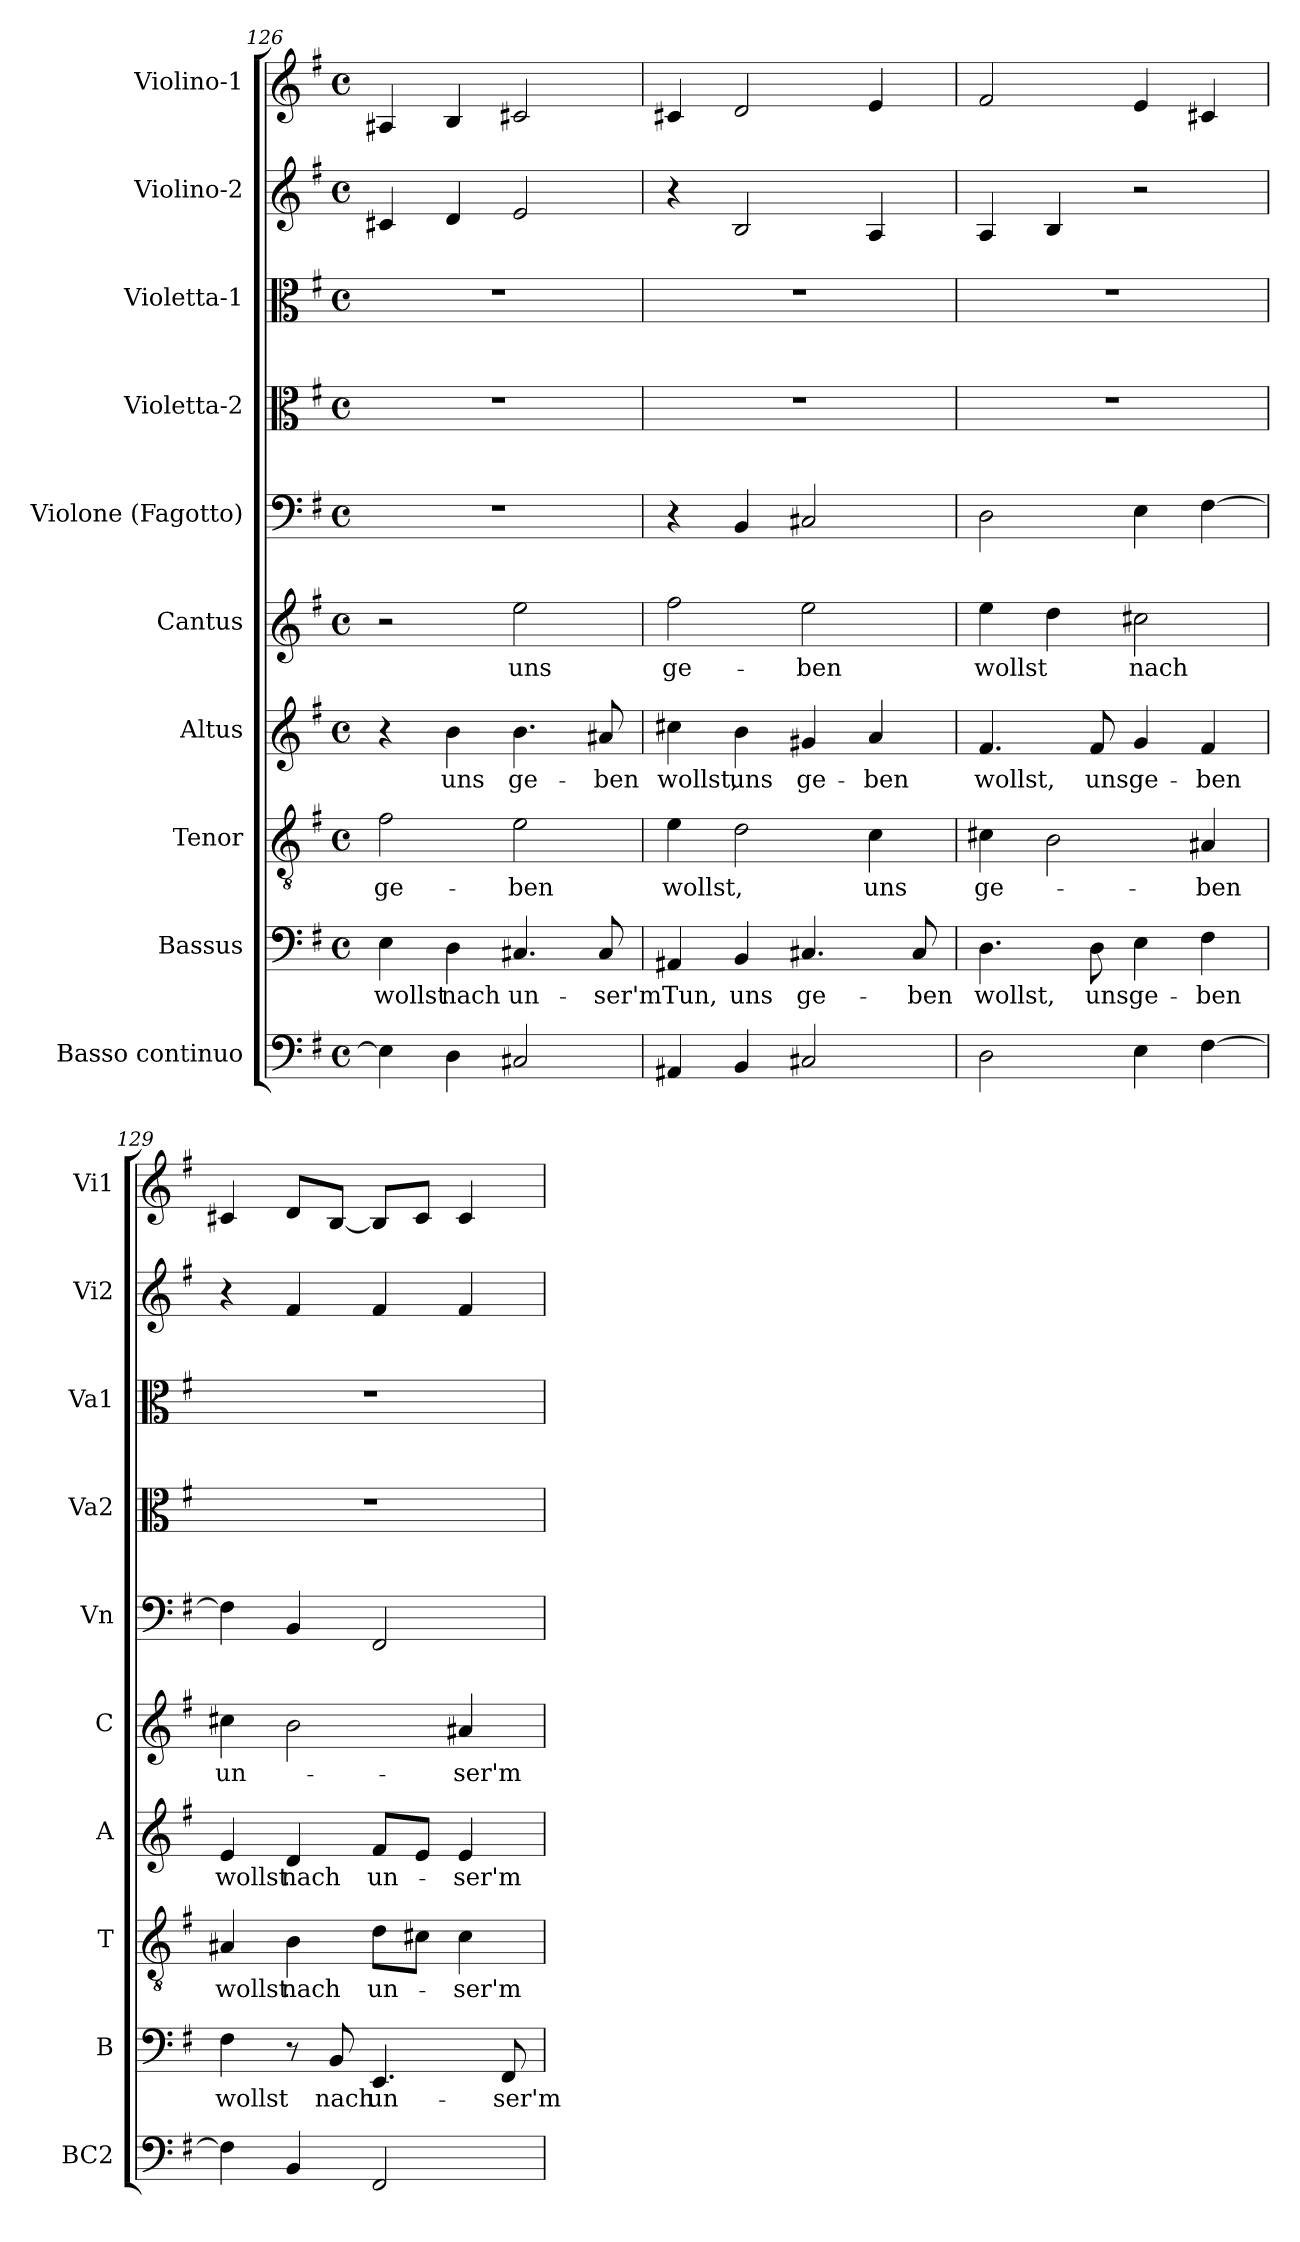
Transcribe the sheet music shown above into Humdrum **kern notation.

**kern	**kern	**text	**kern	**text	**kern	**text	**kern	**text	**kern	**kern	**kern	**kern	**kern
*part10	*part9	*part9	*part8	*part8	*part7	*part7	*part6	*part6	*part5	*part4	*part3	*part2	*part1
*staff10	*staff9	*staff9	*staff8	*staff8	*staff7	*staff7	*staff6	*staff6	*staff5	*staff4	*staff3	*staff2	*staff1
*I"Basso continuo	*I"Bassus	*	*I"Tenor	*	*I"Altus	*	*I"Cantus	*	*I"Violone (Fagotto)	*I"Violetta-2	*I"Violetta-1	*I"Violino-2	*I"Violino-1
*I'BC2	*I'B	*	*I'T	*	*I'A	*	*I'C	*	*I'Vn	*I'Va2	*I'Va1	*I'Vi2	*I'Vi1
*clefF4	*clefF4	*	*clefGv2	*	*clefG2	*	*clefG2	*	*clefF4	*clefC3	*clefC3	*clefG2	*clefG2
*k[f#]	*k[f#]	*	*k[f#]	*	*k[f#]	*	*k[f#]	*	*k[f#]	*k[f#]	*k[f#]	*k[f#]	*k[f#]
*G:	*G:	*	*G:	*	*G:	*	*G:	*	*G:	*G:	*G:	*G:	*G:
*M4/4	*M4/4	*	*M4/4	*	*M4/4	*	*M4/4	*	*M4/4	*M4/4	*M4/4	*M4/4	*M4/4
*met(c)	*met(c)	*	*met(c)	*	*met(c)	*	*met(c)	*	*met(c)	*met(c)	*met(c)	*met(c)	*met(c)
=126	=126	=126	=126	=126	=126	=126	=126	=126	=126	=126	=126	=126	=126
!	!	!LO:LY:b	!	!	!	!	!	!	!	!	!	!	!
!	!	!	!	!LO:LY:b	!	!	!	!	!	!	!	!	!
4E\]	4E\	wollst	2f#\	ge-	4r	.	2r	.	1r	1r	1r	4c#X/	4A#X/
!	!	!LO:LY:b	!	!	!	!	!	!	!	!	!	!	!
!	!	!	!	!	!	!LO:LY:b	!	!	!	!	!	!	!
4D\	4D\	nach	.	.	4b\	uns	.	.	.	.	.	4d/	4B/
!	!	!LO:LY:b	!	!	!	!	!	!	!	!	!	!	!
!	!	!	!	!LO:LY:b	!	!	!	!	!	!	!	!	!
!	!	!	!	!	!	!LO:LY:b	!	!	!	!	!	!	!
!	!	!	!	!	!	!	!	!LO:LY:b	!	!	!	!	!
2C#X/	4.C#X/	un-	2e\	-ben	4.b\	ge-	2ee\	uns	.	.	.	2e/	2c#X/
!	!	!LO:LY:b	!	!	!	!	!	!	!	!	!	!	!
!	!	!	!	!	!	!LO:LY:b	!	!	!	!	!	!	!
.	8C#/	-ser'm	.	.	8a#X/	-ben	.	.	.	.	.	.	.
!!LO:LB:g=z
=127	=127	=127	=127	=127	=127	=127	=127	=127	=127	=127	=127	=127	=127
!	!	!LO:LY:b	!	!	!	!	!	!	!	!	!	!	!
!	!	!	!	!LO:LY:b	!	!	!	!	!	!	!	!	!
!	!	!	!	!	!	!LO:LY:b	!	!	!	!	!	!	!
!	!	!	!	!	!	!	!	!LO:LY:b	!	!	!	!	!
4AA#X/	4AA#X/	Tun,	4e\	wollst,	4cc#X\	wollst,	2ff#\	ge-	4r	1r	1r	4r	4c#X/
!	!	!LO:LY:b	!	!	!	!	!	!	!	!	!	!	!
!	!	!	!	!	!	!LO:LY:b	!	!	!	!	!	!	!
4BB/	4BB/	uns	2d\	.	4b\	uns	.	.	4BB/	.	.	2B/	2d/
!	!	!LO:LY:b	!	!	!	!	!	!	!	!	!	!	!
!	!	!	!	!	!	!LO:LY:b	!	!	!	!	!	!	!
!	!	!	!	!	!	!	!	!LO:LY:b	!	!	!	!	!
2C#X/	4.C#X/	ge-	.	.	4g#X/	ge-	2ee\	-ben	2C#X/	.	.	.	.
!	!	!	!	!LO:LY:b	!	!	!	!	!	!	!	!	!
!	!	!	!	!	!	!LO:LY:b	!	!	!	!	!	!	!
.	.	.	4c\	uns	4a/	-ben	.	.	.	.	.	4A/	4e/
!	!	!LO:LY:b	!	!	!	!	!	!	!	!	!	!	!
.	8C#/	-ben	.	.	.	.	.	.	.	.	.	.	.
=128	=128	=128	=128	=128	=128	=128	=128	=128	=128	=128	=128	=128	=128
!	!	!LO:LY:b	!	!	!	!	!	!	!	!	!	!	!
!	!	!	!	!LO:LY:b	!	!	!	!	!	!	!	!	!
!	!	!	!	!	!	!LO:LY:b	!	!	!	!	!	!	!
!	!	!	!	!	!	!	!	!LO:LY:b	!	!	!	!	!
2D\	4.D\	wollst,	4c#X\	ge-	4.f#/	wollst,	4ee\	wollst	2D\	1r	1r	4A/	2f#/
.	.	.	2B\	.	.	.	4dd\	.	.	.	.	4B/	.
!	!	!LO:LY:b	!	!	!	!	!	!	!	!	!	!	!
!	!	!	!	!	!	!LO:LY:b	!	!	!	!	!	!	!
.	8D\	uns	.	.	8f#/	uns	.	.	.	.	.	.	.
!	!	!LO:LY:b	!	!	!	!	!	!	!	!	!	!	!
!	!	!	!	!	!	!LO:LY:b	!	!	!	!	!	!	!
!	!	!	!	!	!	!	!	!LO:LY:b	!	!	!	!	!
4E\	4E\	ge-	.	.	4g/	ge-	2cc#X\	nach	4E\	.	.	2r	4e/
!	!	!LO:LY:b	!	!	!	!	!	!	!	!	!	!	!
!	!	!	!	!LO:LY:b	!	!	!	!	!	!	!	!	!
!	!	!	!	!	!	!LO:LY:b	!	!	!	!	!	!	!
[>4F#\	4F#\	-ben	4A#X/	-ben	4f#/	-ben	.	.	[>4F#\	.	.	.	4c#X/
=129	=129	=129	=129	=129	=129	=129	=129	=129	=129	=129	=129	=129	=129
!	!	!LO:LY:b	!	!	!	!	!	!	!	!	!	!	!
!	!	!	!	!LO:LY:b	!	!	!	!	!	!	!	!	!
!	!	!	!	!	!	!LO:LY:b	!	!	!	!	!	!	!
!	!	!	!	!	!	!	!	!LO:LY:b	!	!	!	!	!
4F#\]	4F#\	wollst	4A#X/	wollst	4e/	wollst	4cc#X\	un-	4F#\]	1r	1r	4r	4c#X/
!	!	!	!	!LO:LY:b	!	!	!	!	!	!	!	!	!
!	!	!	!	!	!	!LO:LY:b	!	!	!	!	!	!	!
4BB/	8r	.	4B\	nach	4d/	nach	2b\	.	4BB/	.	.	4f#/	8d/L
!	!	!LO:LY:b	!	!	!	!	!	!	!	!	!	!	!
.	8BB/	nach	.	.	.	.	.	.	.	.	.	.	[<8B/J
!	!	!LO:LY:b	!	!	!	!	!	!	!	!	!	!	!
!	!	!	!	!LO:LY:b	!	!	!	!	!	!	!	!	!
!	!	!	!	!	!	!LO:LY:b	!	!	!	!	!	!	!
2FF#/	4.EE/	un-	8d\L	un-	8f#/L	un-	.	.	2FF#/	.	.	4f#/	8B/L]
.	.	.	8c#X\J	.	8e/J	.	.	.	.	.	.	.	8c#/J
!	!	!	!	!LO:LY:b	!	!	!	!	!	!	!	!	!
!	!	!	!	!	!	!LO:LY:b	!	!	!	!	!	!	!
!	!	!	!	!	!	!	!	!LO:LY:b	!	!	!	!	!
.	.	.	4c#\	-ser'm	4e/	-ser'm	4a#X/	-ser'm	.	.	.	4f#/	4c#/
!	!	!LO:LY:b	!	!	!	!	!	!	!	!	!	!	!
.	8FF#/	-ser'm	.	.	.	.	.	.	.	.	.	.	.
=	=	=	=	=	=	=	=	=	=	=	=	=	=
*-	*-	*-	*-	*-	*-	*-	*-	*-	*-	*-	*-	*-	*-
